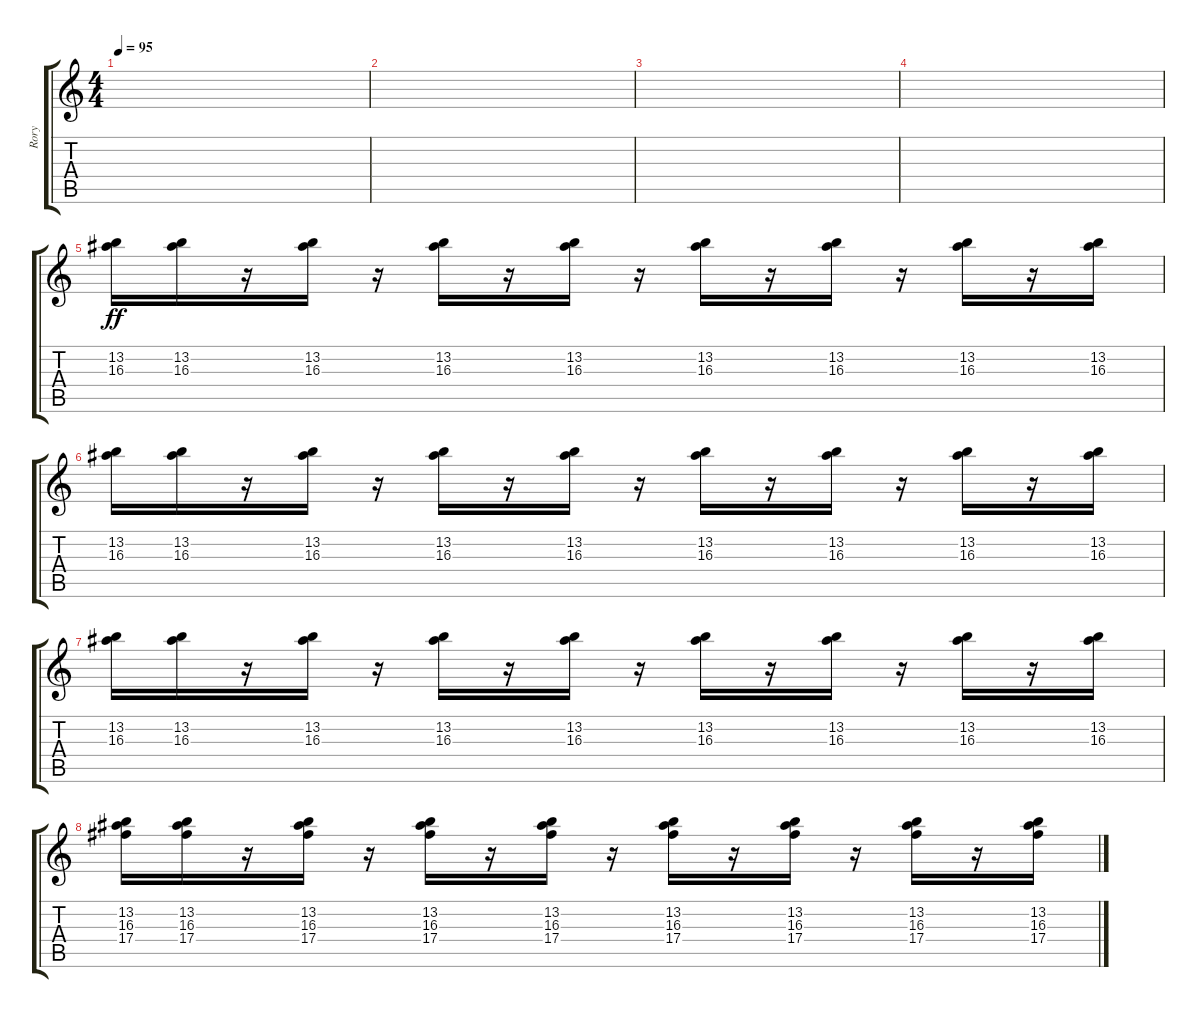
\track ("Rory" "Rory") {instrument distortionguitar}
\staff {score tabs}
\tuning (Eb4 Bb3 Gb3 Db3 Ab2 Db2) {hide}
\ts (4 4)
\tempo 95
\clef g2
\ks c
|
|
|
|
(13.2 16.3).16{dy ff} (13.2 16.3).16 r.16 (13.2 16.3).16 r.16 (13.2 16.3).16 r.16 (13.2 16.3).16 r.16 (13.2 16.3).16 r.16 (13.2 16.3).16 r.16 (13.2 16.3).16 r.16 (13.2 16.3).16 |
(13.2 16.3).16 (13.2 16.3).16 r.16 (13.2 16.3).16 r.16 (13.2 16.3).16 r.16 (13.2 16.3).16 r.16 (13.2 16.3).16 r.16 (13.2 16.3).16 r.16 (13.2 16.3).16 r.16 (13.2 16.3).16 |
(13.2 16.3).16 (13.2 16.3).16 r.16 (13.2 16.3).16 r.16 (13.2 16.3).16 r.16 (13.2 16.3).16 r.16 (13.2 16.3).16 r.16 (13.2 16.3).16 r.16 (13.2 16.3).16 r.16 (13.2 16.3).16 |
(13.2 16.3 17.4).16 (13.2 16.3 17.4).16 r.16 (13.2 16.3 17.4).16 r.16 (13.2 16.3 17.4).16 r.16 (13.2 16.3 17.4).16 r.16 (13.2 16.3 17.4).16 r.16 (13.2 16.3 17.4).16 r.16 (13.2 16.3 17.4).16 r.16 (13.2 16.3 17.4).16
